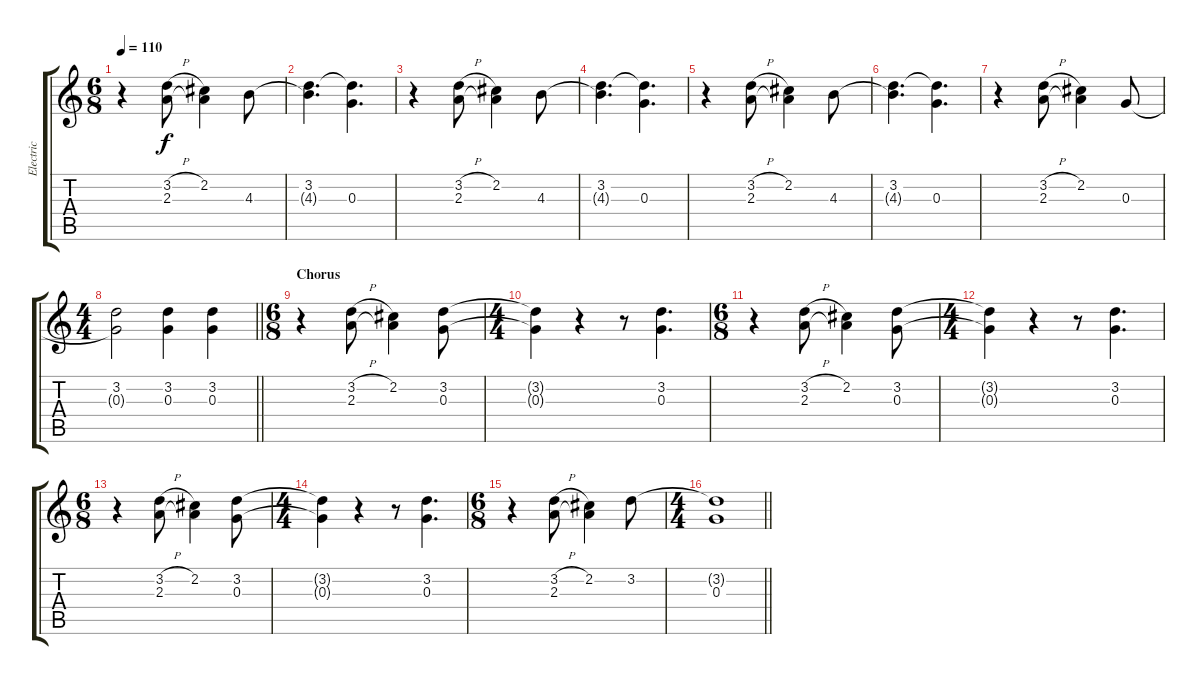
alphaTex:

\track ("Electric" "Electric") {instrument overdrivenguitar}
\staff {score tabs}
\tuning (E4 B3 G3 D3 A2 E2) {hide}
\ts (6 8)
\tempo 110
\clef g2
\ks c
r.4{dy f} (3.2{h} 2.3).8 (2.2 2.3{t}).4 4.3.8 |
(3.2 4.3{t}).4{d} (3.2{t} 0.3).4{d} |
r.4 (3.2{h} 2.3).8 (2.2 2.3{t}).4 4.3.8 |
(3.2 4.3{t}).4{d} (3.2{t} 0.3).4{d} |
r.4 (3.2{h} 2.3).8 (2.2 2.3{t}).4 4.3.8 |
(3.2 4.3{t}).4{d} (3.2{t} 0.3).4{d} |
r.4 (3.2{h} 2.3).8 (2.2 2.3{t}).4 0.3.8 |
\ts (4 4)
\barLineRight lightlight
(3.2 0.3{t}).2 (3.2 0.3).4 (3.2 0.3).4 |
\ts (6 8)
\section ("" "Chorus")
r.4 (3.2{h} 2.3).8 (2.2 2.3{t}).4 (3.2 0.3).8 |
\ts (4 4)
(3.2{t} 0.3{t}).4 r.4 r.8 (3.2 0.3).4{d} |
\ts (6 8)
r.4 (3.2{h} 2.3).8 (2.2 2.3{t}).4 (3.2 0.3).8 |
\ts (4 4)
(3.2{t} 0.3{t}).4 r.4 r.8 (3.2 0.3).4{d} |
\ts (6 8)
r.4 (3.2{h} 2.3).8 (2.2 2.3{t}).4 (3.2 0.3).8 |
\ts (4 4)
(3.2{t} 0.3{t}).4 r.4 r.8 (3.2 0.3).4{d} |
\ts (6 8)
r.4 (3.2{h} 2.3).8 (2.2 2.3{t}).4 3.2.8 |
\ts (4 4)
\barLineRight lightlight
(3.2{t} 0.3).1
